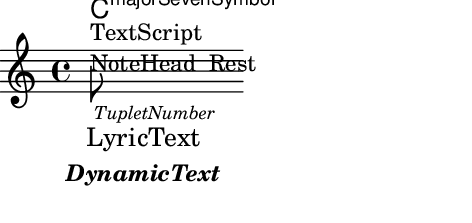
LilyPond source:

%% Generated by lilypond-book
%% Options: [exampleindent=10.16\mm,indent=0\mm,line-width=160\mm]
\include "lilypond-book-preamble.ly"


% ****************************************************************
% Start cut-&-pastable-section
% ****************************************************************

#(ly:set-option 'eps-box-padding 3.000000)



\paper {
  indent = 0\mm
  line-width = 160\mm
  % offset the left padding, also add 1mm as lilypond creates cropped
  % images with a little space on the right
  line-width = #(- line-width (* mm  3.000000) (* mm 1))
}

\layout {
  
}




% ****************************************************************
% ly snippet:
% ****************************************************************
\sourcefilename "snippets/of-the-ubiquity-of-markup-objects.ly"
\sourcefileline 0
%% DO NOT EDIT this file manually; it was automatically
%% generated from `Documentation/snippets/new/`.
%%
%% Make any changes in `Documentation/snippets/new/`,
%% then run `scripts/auxiliar/makelsr.pl --new`.
%%
%% This file is in the public domain.
%%
%% Note: this file works from version 2.23.14.

\version "2.23.14"

\header {
%% Translation of GIT committish: 2d8a09d28e5c8a28ee4d7ab698f0a07f605f57d7
  texidocfr = "
Les objets textuels se saisissent soit en tant que simples chaînes de
caractères bornées par des guillemets informatiques, soit dans des blocs
@code{\\markup} qui, eux, acceptent tout un panel de mises en forme
avancée et améliorations graphiques.

En tant que tels, les blocs @emph{markup} peuvent s'utiliser :
@itemize
@item
pour tout objet @code{TextScript} (attaché aux notes par @code{-},
@code{^} ou @code{_}),

@item
pour tout @code{TextMark} introduit par les mots-clé @code{\\textMark}
ou @code{\\textEndMark}, ou bien tout autre objet similaire comme
@code{MetronomeMark} introduit par @code{\\tempo},

@item
comme bloc de @emph{markup} indépendant, placé au niveau supérieur en
dehors de tout bloc @code{\\score},

@item
pour toute définition au sein du bloc @code{\\header} (titre,
sous-titre, compositeur…) ou dans certaines variables définies dans le
bloc @code{\\paper} telle que @code{evenHeaderMarkup} pour les numéros
de page.

@end itemize

@code{\\markup} peut aussi servir pour les paroles, les noms d'accord et
les nuances. En fait, @code{\\markup} peut servir à personnaliser
l'apparence de pratiquement n'importe quel objet, comme l'illustre cet
exemple qui recourt à différentes méthodes.
"

  doctitlefr = "De l'ubiquité des objets @emph{markup}"

  lsrtags = "text"

  texidoc = "
Text objects are entered either as simple strings between double quotes
or as @code{\\markup} blocks that can accept a variety of advanced text
formatting and graphical enhancements.

As such, markup blocks may be used:

@itemize
@item
in any TextScript object (attached to notes with @code{-}, @code{^} or
@code{_}),
@item
any @code{TextMark} introduced with the @code{\\textMark} or
@code{\\textEndMark} command, or other similar objects such
as MetronomeMark introduced with @code{\\tempo},
@item
as standalone markup blocks, entered at the top level outside of any
@code{\\score} block,
@item
in any definition inside the @code{\\header} block (e.g. title,
subtitle, composer) or in some variables defined inside the
@code{\\paper} block such as @code{evenHeaderMarkup} for page numbers.
@end itemize

@code{\\markup} may additionally be used for lyrics, in chord names,
and as dynamics.  In fact, it is possible to use @code{\\markup} to
customize the appearance of virtually any object, as demonstrated in
this example using various methods.
"

  doctitle = "Of the ubiquity of markup objects"
} % begin verbatim


%% Thanks to Aaron Hill https://lists.gnu.org/archive/html/lilypond-user/2019-01/msg00437.html

\paper {
  paper-width = 8\cm paper-height = 8\cm
}
\header {
  title = \markup "Header"
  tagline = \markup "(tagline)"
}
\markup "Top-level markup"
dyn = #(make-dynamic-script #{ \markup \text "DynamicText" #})
\score {
  <<
    \new ChordNames
    \with { majorSevenSymbol = \markup "majorSevenSymbol" }
    \chordmode { c1:maj7 }
    \new Staff {
      \tempo \markup "MetronomeMark"
      \textMark "TextMark"
      \once \override TupletNumber.text = \markup "TupletNumber"
      \tuplet 3/2 {
        \once \override NoteHead.stencil = #ly:text-interface::print
        \once \override NoteHead.text = \markup \lower #0.5 "NoteHead"
        c''8^\markup "TextScript"
        \once \override Rest.stencil = #(lambda (grob)
          (grob-interpret-markup grob #{
            \markup  "Rest"
            #}))
        r4
      }
    }
    \new Lyrics \lyricmode { \markup "LyricText" 1 }
    \new Dynamics { s1\dyn }
  >>
}



% ****************************************************************
% end ly snippet
% ****************************************************************
